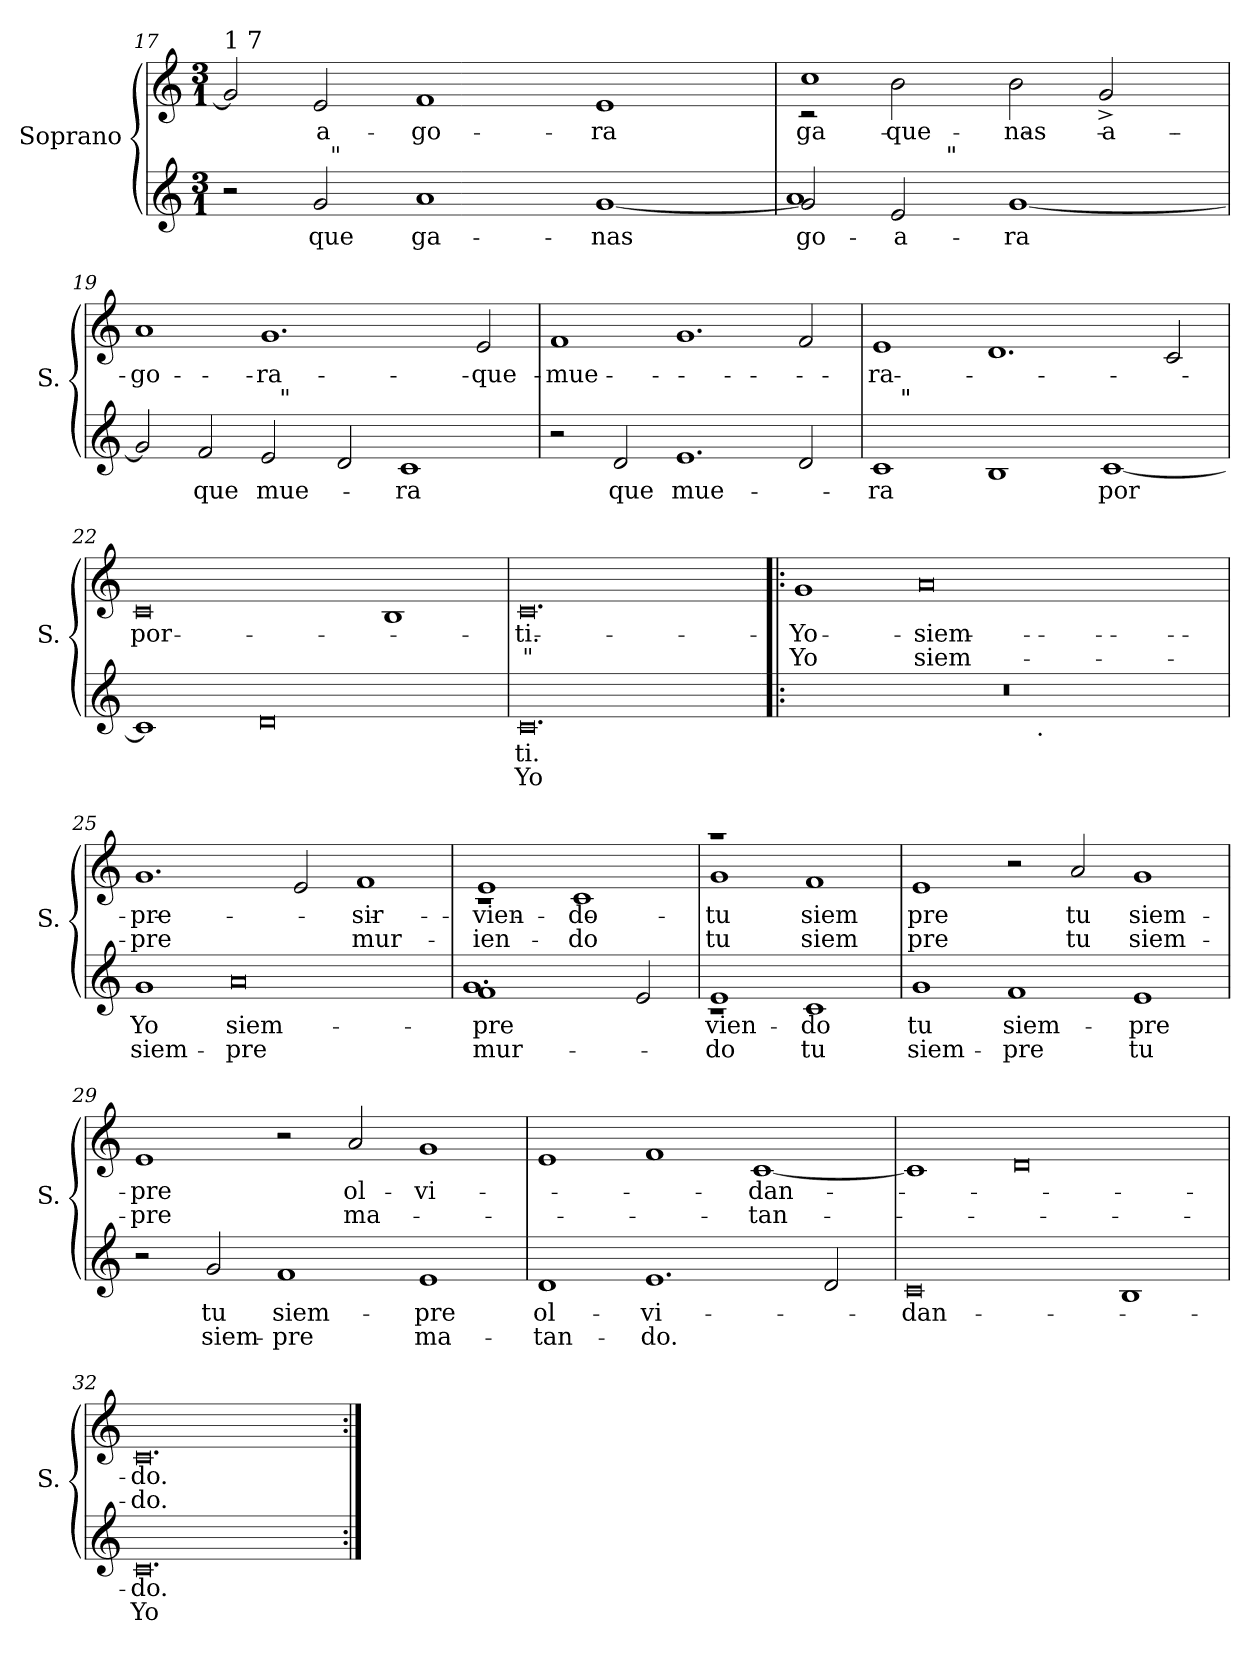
**kern	**text	**text	**kern	**text	**text
*part2	*part2	*part2	*part1	*part1	*part1
*staff2	*staff2	*staff2	*staff1	*staff1	*staff1
*I"Soprano	*	*	*I"Soprano	*	*
*I'S.	*	*	*I'S.	*	*
!!LO:LB:g=z
*clefG2	*	*	*clefG2	*	*
*k[]	*	*	*k[]	*	*
*C:	*	*	*C:	*	*
*M3/1	*	*	*M3/1	*	*
=17	=17	=17	=17	=17	=17
!	!	!	!LO:TX:a:t=1 7	!	!
*^	*	*	*	*	*
2r	2ryy	.	.	2g/]	.	.
!	!	!LO:LY:b	!	!	!LO:LY:b	!
2g/	32ryy	que	.	2e/	a-	.
!	!LO:TX:a:t="	!	!	!	!	!
.	1ryy	.	.	.	.	.
!	!	!LO:LY:b	!	!	!LO:LY:b	!
1a	.	ga-	.	1f	-go-	.
.	1ryy	.	.	.	.	.
!	!	!LO:LY:b	!	!	!LO:LY:b	!
[<1g	.	-nas	.	1e	-ra	.
.	4...ryy	.	.	.	.	.
=18	=18	=18	=18	=18	=18	=18
!	!	!LO:LY:b	!	!	!LO:LY:b	!
*	*^	*	*	*^	*	*
2g/]	1a	2ryy	go-	.	1cc	2rc	ga-	.
!	!	!	!LO:LY:b	!	!	!	!LO:LY:b	!
2e/	.	8..ryy	a-	.	.	2b\	-que	.
!	!	!LO:TX:a:t="	!	!	!	!	!	!
.	.	1ryy	.	.	.	.	.	.
!	!	!	!LO:LY:b	!	!	!	!LO:LY:b	!
[<1g	1ryy	.	-ra	.	1ryy	2b\	nas	.
!	!	!	!	!	!	!	!LO:LY:b	!
.	.	.	.	.	.	2g^>/	a-	.
.	.	4ryy	.	.	.	.	.	.
.	.	32ryy	.	.	.	.	.	.
=19	=19	=19	=19	=19	=19	=19	=19	=19
!	!	!	!	!	!	!	!LO:LY:b	!
*	*v	*v	*	*	*	*	*	*
*	*	*	*	*v	*v	*	*
2g/]	1ryy	.	.	1a	-go-	.
!	!	!LO:LY:b	!	!	!	!
2f/	.	-que	.	.	.	.
!	!	!LO:LY:b	!	!	!LO:LY:b	!
2e/	16ryy	mue-	.	1.g	-ra	.
!	!LO:TX:a:t="	!	!	!	!	!
.	1ryy	.	.	.	.	.
2d/	.	.	.	.	.	.
!	!	!LO:LY:b	!	!	!	!
1c	.	-ra	.	.	.	.
.	2...ryy	.	.	.	.	.
!	!	!	!	!	!LO:LY:b	!
.	.	.	.	2e/	que	.
=20	=20	=20	=20	=20	=20	=20
!	!	!	!	!	!LO:LY:b	!
*v	*v	*	*	*	*	*
2r	.	.	1f	mue-	.
!	!LO:LY:b	!	!	!	!
2d/	que	.	.	.	.
!	!LO:LY:b	!	!	!	!
1.e	mue-	.	1.g	.	.
2d/	.	.	2f/	.	.
=21	=21	=21	=21	=21	=21
!	!LO:LY:b	!	!	!LO:LY:b	!
*^	*	*	*	*	*
1c	8ryy	-ra	.	1e	-ra	.
!	!LO:TX:a:t="	!	!	!	!	!
.	1ryy	.	.	.	.	.
1B	.	.	.	1.d	.	.
.	1...ryy	.	.	.	.	.
!	!	!LO:LY:b	!	!	!	!
[>1c	.	por	.	.	.	.
.	.	.	.	2c/	.	.
!!LO:PB:g=z
=22	=22	=22	=22	=22	=22	=22
!	!	!	!	!	!LO:LY:b	!
*v	*v	*	*	*	*	*
1c]	.	.	0c	por	.
0d	.	.	.	.	.
.	.	.	1B	.	.
=23	=23	=23	=23	=23	=23
!	!LO:LY:b	!LO:LY:b	!	!LO:LY:b	!LO:LY:b
0.c	ti.	Yo	0.c	ti.	"
=24!|:	=24!|:	=24!|:	=24!|:	=24!|:	=24!|:
!	!	!	!	!LO:LY:b	!LO:LY:b
*^	*	*	*	*	*
0.r	1ryy	.	.	1g	Yo	Yo
!	!	!	!	!	!LO:LY:b	!LO:LY:b
.	2ryy	.	.	0a	siem-	siem-
.	8ryy	.	.	.	.	.
!	!LO:TX:b:t=.	!	!	!	!	!
.	1ryy	.	.	.	.	.
.	4.ryy	.	.	.	.	.
=25	=25	=25	=25	=25	=25	=25
!	!	!LO:LY:b	!LO:LY:b	!	!LO:LY:b	!LO:LY:b
*v	*v	*	*	*	*	*
1g	Yo	siem-	1.g	-pre	-pre
!	!LO:LY:b	!LO:LY:b	!	!	!
0a	siem-	-pre	.	.	.
.	.	.	2e/	.	.
!	!	!	!	!LO:LY:b	!LO:LY:b
.	.	.	1f	sir-	mur-
=26	=26	=26	=26	=26	=26
!	!LO:LY:b	!LO:LY:b	!	!	!
*^	*	*	*^	*	*
!	!	!LO:LY:b	!LO:LY:b	!	!LO:N:vis=1	!LO:LY:b	!LO:LY:b
1f	1.g	-pre	-mur-	1e	0rc	-vien-	-ien-
!	!	!	!	!	!	!LO:LY:b	!LO:LY:b
1ryy	.	.	.	1c	.	-do	-do
.	2e/	.	.	.	.	.	.
=27	=27	=27	=27	=27	=27	=27	=27
!	!LO:N:vis=1	!LO:LY:b	!LO:LY:b	!LO:N:vis=1	!	!LO:LY:b	!LO:LY:b
1e	0rc	vien-	-do	0raa	1g	tu	tu
!	!	!LO:LY:b	!LO:LY:b	!	!	!LO:LY:b	!LO:LY:b
1c	.	-do	tu	.	1f	siem-	siem-
*v	*v	*	*	*	*	*	*
!!LO:LB:g=z
=28	=28	=28	=28	=28	=28	=28
!	!LO:LY:b	!LO:LY:b	!	!	!LO:LY:b	!LO:LY:b
*	*	*	*v	*v	*	*
1g	tu	siem-	1e	-pre	-pre
!	!LO:LY:b	!LO:LY:b	!	!	!
1f	siem-	-pre	2r	.	.
!	!	!	!	!LO:LY:b	!LO:LY:b
.	.	.	2a/	tu	tu
!	!LO:LY:b	!LO:LY:b	!	!LO:LY:b	!LO:LY:b
1e	-pre	tu	1g	siem-	siem-
=29	=29	=29	=29	=29	=29
!	!	!	!	!LO:LY:b	!LO:LY:b
2r	.	.	1e	-pre	-pre
!	!LO:LY:b	!LO:LY:b	!	!	!
2g/	tu	siem-	.	.	.
!	!LO:LY:b	!LO:LY:b	!	!	!
1f	siem-	-pre	2r	.	.
!	!	!	!	!LO:LY:b	!LO:LY:b
.	.	.	2a/	ol-	ma-
!	!LO:LY:b	!LO:LY:b	!	!LO:LY:b	!
1e	-pre	ma-	1g	-vi-	.
=30	=30	=30	=30	=30	=30
!	!LO:LY:b	!LO:LY:b	!	!	!
1d	ol-	-tan-	1e	.	.
!	!LO:LY:b	!LO:LY:b	!	!	!
1.e	-vi-	-do.	1f	.	.
!	!	!	!	!LO:LY:b	!LO:LY:b
.	.	.	[<1c	-dan-	-tan-
2d/	.	.	.	.	.
=31	=31	=31	=31	=31	=31
!	!LO:LY:b	!	!	!	!
0c	-dan-	.	1c]	.	.
.	.	.	0d	.	.
1B	.	.	.	.	.
=32	=32	=32	=32	=32	=32
!	!LO:LY:b	!LO:LY:b	!	!LO:LY:b	!LO:LY:b
0.c	-do.	Yo	0.c	-do.	-do.
=:|!	=:|!	=:|!	=:|!	=:|!	=:|!
*-	*-	*-	*-	*-	*-
